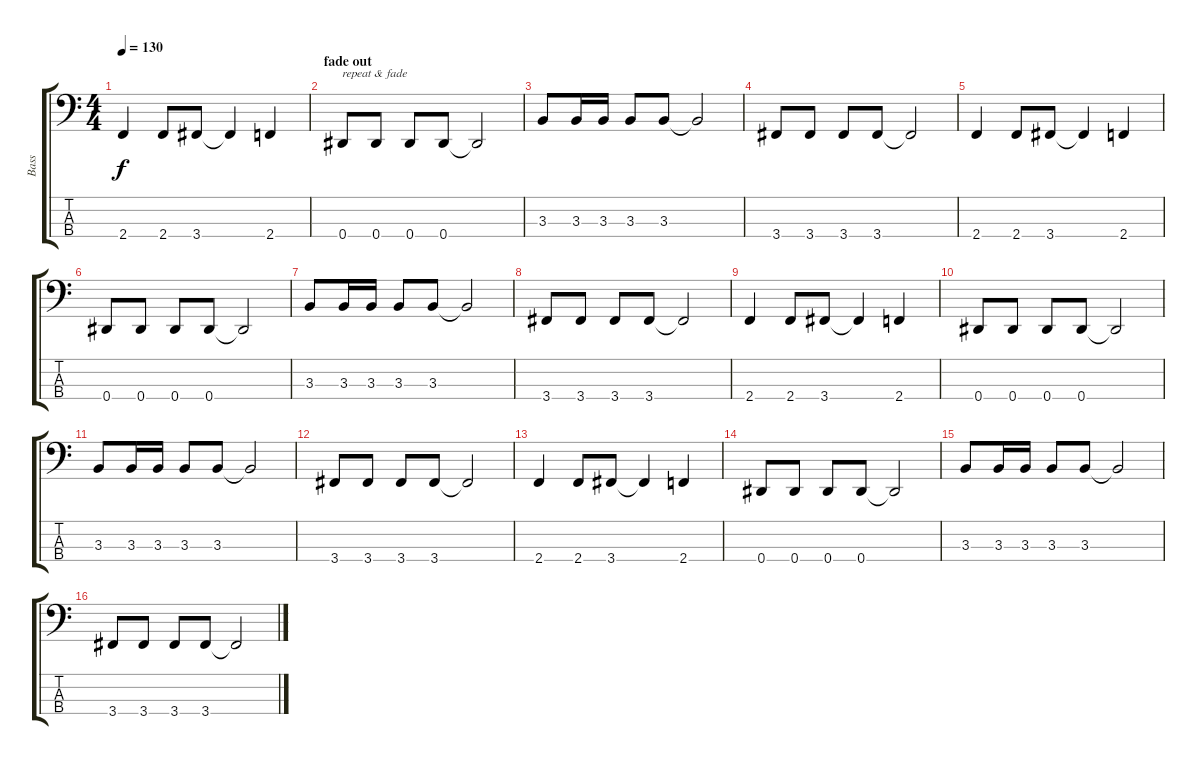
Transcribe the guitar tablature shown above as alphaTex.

\track ("Bass" "Bass") {instrument electricbassfinger}
\staff {score tabs}
\tuning (Gb2 Db2 Ab1 Eb1) {hide}
\ts (4 4)
\tempo 130
\clef f4
\ks c
2.4.4{dy f} 2.4.8 3.4.8 3.4{t}.4 2.4.4 |
\section ("" "fade out")
0.4.8{txt "repeat & fade"} 0.4.8 0.4.8 0.4.8 0.4{t}.2 |
3.3.8 3.3.16 3.3.16 3.3.8 3.3.8 3.3{t}.2 |
3.4.8 3.4.8 3.4.8 3.4.8 3.4{t}.2 |
2.4.4 2.4.8 3.4.8 3.4{t}.4 2.4.4 |
0.4.8 0.4.8 0.4.8 0.4.8 0.4{t}.2 |
3.3.8 3.3.16 3.3.16 3.3.8 3.3.8 3.3{t}.2 |
3.4.8 3.4.8 3.4.8 3.4.8 3.4{t}.2 |
2.4.4 2.4.8 3.4.8 3.4{t}.4 2.4.4 |
0.4.8{volume 10} 0.4.8 0.4.8 0.4.8 0.4{t}.2 |
3.3.8{volume 8} 3.3.16 3.3.16 3.3.8 3.3.8 3.3{t}.2 |
3.4.8{volume 6} 3.4.8 3.4.8 3.4.8 3.4{t}.2 |
2.4.4{volume 4} 2.4.8 3.4.8 3.4{t}.4 2.4.4 |
0.4.8{volume 2} 0.4.8 0.4.8 0.4.8 0.4{t}.2 |
3.3.8{volume 0} 3.3.16 3.3.16 3.3.8 3.3.8 3.3{t}.2 |
3.4.8{volume 0} 3.4.8 3.4.8 3.4.8 3.4{t}.2
